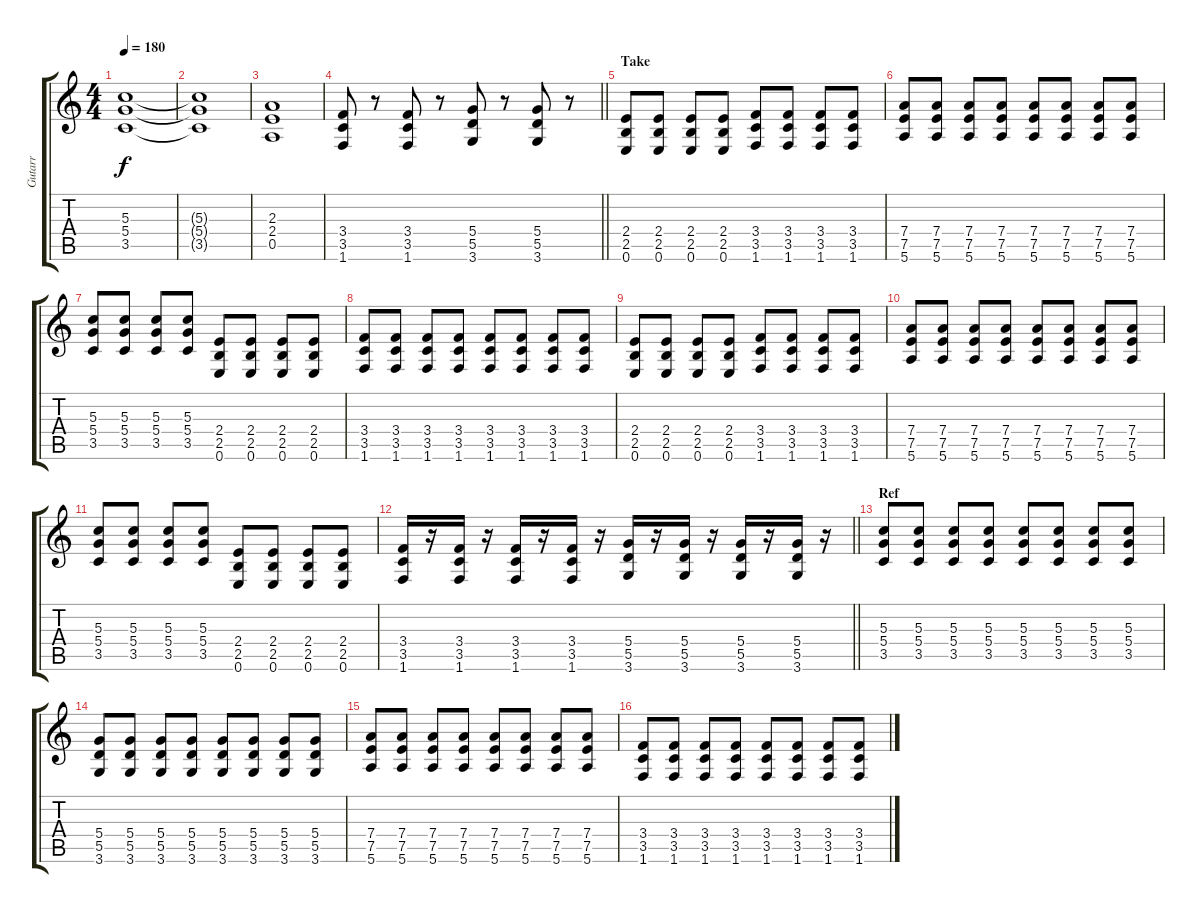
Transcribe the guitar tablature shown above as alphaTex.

\track ("Gutarr" "Gutarr") {instrument acousticguitarnylon}
\staff {score tabs}
\tuning (E4 B3 G3 D3 A2 E2) {hide}
\ts (4 4)
\tempo 180
\clef g2
\ks c
(5.3 5.4 3.5).1{dy f} |
(5.3{t} 5.4{t} 3.5{t}).1 |
(2.3 2.4 0.5).1 |
\barLineRight lightlight
(3.4 3.5 1.6).8 r.8 (3.4 3.5 1.6).8 r.8 (5.4 5.5 3.6).8 r.8 (5.4 5.5 3.6).8 r.8 |
\section ("" "Take")
(2.4 2.5 0.6).8 (2.4 2.5 0.6).8 (2.4 2.5 0.6).8 (2.4 2.5 0.6).8 (3.4 3.5 1.6).8 (3.4 3.5 1.6).8 (3.4 3.5 1.6).8 (3.4 3.5 1.6).8 |
(7.4 7.5 5.6).8 (7.4 7.5 5.6).8 (7.4 7.5 5.6).8 (7.4 7.5 5.6).8 (7.4 7.5 5.6).8 (7.4 7.5 5.6).8 (7.4 7.5 5.6).8 (7.4 7.5 5.6).8 |
(5.3 5.4 3.5).8 (5.3 5.4 3.5).8 (5.3 5.4 3.5).8 (5.3 5.4 3.5).8 (2.4 2.5 0.6).8 (2.4 2.5 0.6).8 (2.4 2.5 0.6).8 (2.4 2.5 0.6).8 |
(3.4 3.5 1.6).8 (3.4 3.5 1.6).8 (3.4 3.5 1.6).8 (3.4 3.5 1.6).8 (3.4 3.5 1.6).8 (3.4 3.5 1.6).8 (3.4 3.5 1.6).8 (3.4 3.5 1.6).8 |
(2.4 2.5 0.6).8 (2.4 2.5 0.6).8 (2.4 2.5 0.6).8 (2.4 2.5 0.6).8 (3.4 3.5 1.6).8 (3.4 3.5 1.6).8 (3.4 3.5 1.6).8 (3.4 3.5 1.6).8 |
(7.4 7.5 5.6).8 (7.4 7.5 5.6).8 (7.4 7.5 5.6).8 (7.4 7.5 5.6).8 (7.4 7.5 5.6).8 (7.4 7.5 5.6).8 (7.4 7.5 5.6).8 (7.4 7.5 5.6).8 |
(5.3 5.4 3.5).8 (5.3 5.4 3.5).8 (5.3 5.4 3.5).8 (5.3 5.4 3.5).8 (2.4 2.5 0.6).8 (2.4 2.5 0.6).8 (2.4 2.5 0.6).8 (2.4 2.5 0.6).8 |
\barLineRight lightlight
(3.4 3.5 1.6).16 r.16 (3.4 3.5 1.6).16 r.16 (3.4 3.5 1.6).16 r.16 (3.4 3.5 1.6).16 r.16 (5.4 5.5 3.6).16 r.16 (5.4 5.5 3.6).16 r.16 (5.4 5.5 3.6).16 r.16 (5.4 5.5 3.6).16 r.16 |
\section ("" "Ref")
(5.3 5.4 3.5).8 (5.3 5.4 3.5).8 (5.3 5.4 3.5).8 (5.3 5.4 3.5).8 (5.3 5.4 3.5).8 (5.3 5.4 3.5).8 (5.3 5.4 3.5).8 (5.3 5.4 3.5).8 |
(5.4 5.5 3.6).8 (5.4 5.5 3.6).8 (5.4 5.5 3.6).8 (5.4 5.5 3.6).8 (5.4 5.5 3.6).8 (5.4 5.5 3.6).8 (5.4 5.5 3.6).8 (5.4 5.5 3.6).8 |
(7.4 7.5 5.6).8 (7.4 7.5 5.6).8 (7.4 7.5 5.6).8 (7.4 7.5 5.6).8 (7.4 7.5 5.6).8 (7.4 7.5 5.6).8 (7.4 7.5 5.6).8 (7.4 7.5 5.6).8 |
(3.4 3.5 1.6).8 (3.4 3.5 1.6).8 (3.4 3.5 1.6).8 (3.4 3.5 1.6).8 (3.4 3.5 1.6).8 (3.4 3.5 1.6).8 (3.4 3.5 1.6).8 (3.4 3.5 1.6).8
